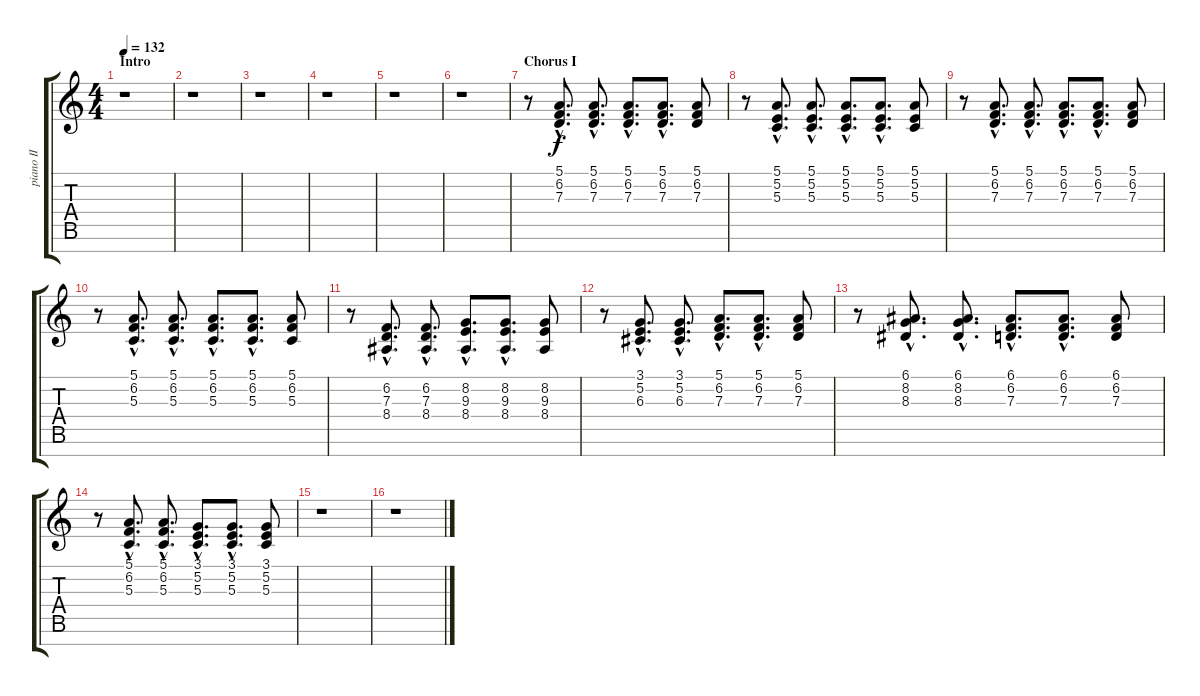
\track ("piano II" "piano II") {instrument honkytonkpiano}
\staff {score tabs}
\tuning (E4 B3 G3 D3 A2 E2 B1) {hide}
\ts (4 4)
\section ("" "Intro")
\tempo 132
\clef g2
\ks c
r.1{dy f instrument honkytonkpiano} |
r.1 |
r.1 |
r.1 |
r.1 |
r.1 |
\section ("" "Chorus I")
r.8 (5.1{hac} 6.2{hac} 7.3{hac}).8{d} (5.1{hac} 6.2{hac} 7.3{hac}).8{d} (5.1{hac} 6.2{hac} 7.3{hac}).8{d} (5.1{hac} 6.2{hac} 7.3{hac}).8{d} (5.1 6.2 7.3).8 |
r.8 (5.1{hac} 5.2{hac} 5.3{hac}).8{d} (5.1{hac} 5.2{hac} 5.3{hac}).8{d} (5.1{hac} 5.2{hac} 5.3{hac}).8{d} (5.1{hac} 5.2{hac} 5.3{hac}).8{d} (5.1 5.2 5.3).8 |
r.8 (5.1{hac} 6.2{hac} 7.3{hac}).8{d} (5.1{hac} 6.2{hac} 7.3{hac}).8{d} (5.1{hac} 6.2{hac} 7.3{hac}).8{d} (5.1{hac} 6.2{hac} 7.3{hac}).8{d} (5.1 6.2 7.3).8 |
r.8 (5.1{hac} 6.2{hac} 5.3{hac}).8{d} (5.1{hac} 6.2{hac} 5.3{hac}).8{d} (5.1{hac} 6.2{hac} 5.3{hac}).8{d} (5.1{hac} 6.2{hac} 5.3{hac}).8{d} (5.1 6.2 5.3).8 |
r.8 (6.2{hac} 7.3{hac} 8.4{hac}).8{d} (6.2{hac} 7.3{hac} 8.4{hac}).8{d} (8.2{hac} 9.3{hac} 8.4{hac}).8{d} (8.2{hac} 9.3{hac} 8.4{hac}).8{d} (8.2 9.3 8.4).8 |
r.8 (3.1{hac} 5.2{hac} 6.3{hac}).8{d} (3.1{hac} 5.2{hac} 6.3{hac}).8{d} (5.1{hac} 6.2{hac} 7.3{hac}).8{d} (5.1{hac} 6.2{hac} 7.3{hac}).8{d} (5.1 6.2 7.3).8 |
r.8 (6.1{hac} 8.2{hac} 8.3{hac}).8{d} (6.1{hac} 8.2{hac} 8.3{hac}).8{d} (6.1{hac} 6.2{hac} 7.3{hac}).8{d} (6.1{hac} 6.2{hac} 7.3{hac}).8{d} (6.1 6.2 7.3).8 |
r.8 (5.1{hac} 6.2{hac} 5.3{hac}).8{d} (5.1{hac} 6.2{hac} 5.3{hac}).8{d} (3.1{hac} 5.2{hac} 5.3{hac}).8{d} (3.1{hac} 5.2{hac} 5.3{hac}).8{d} (3.1 5.2 5.3).8 |
r.1 |
r.1
